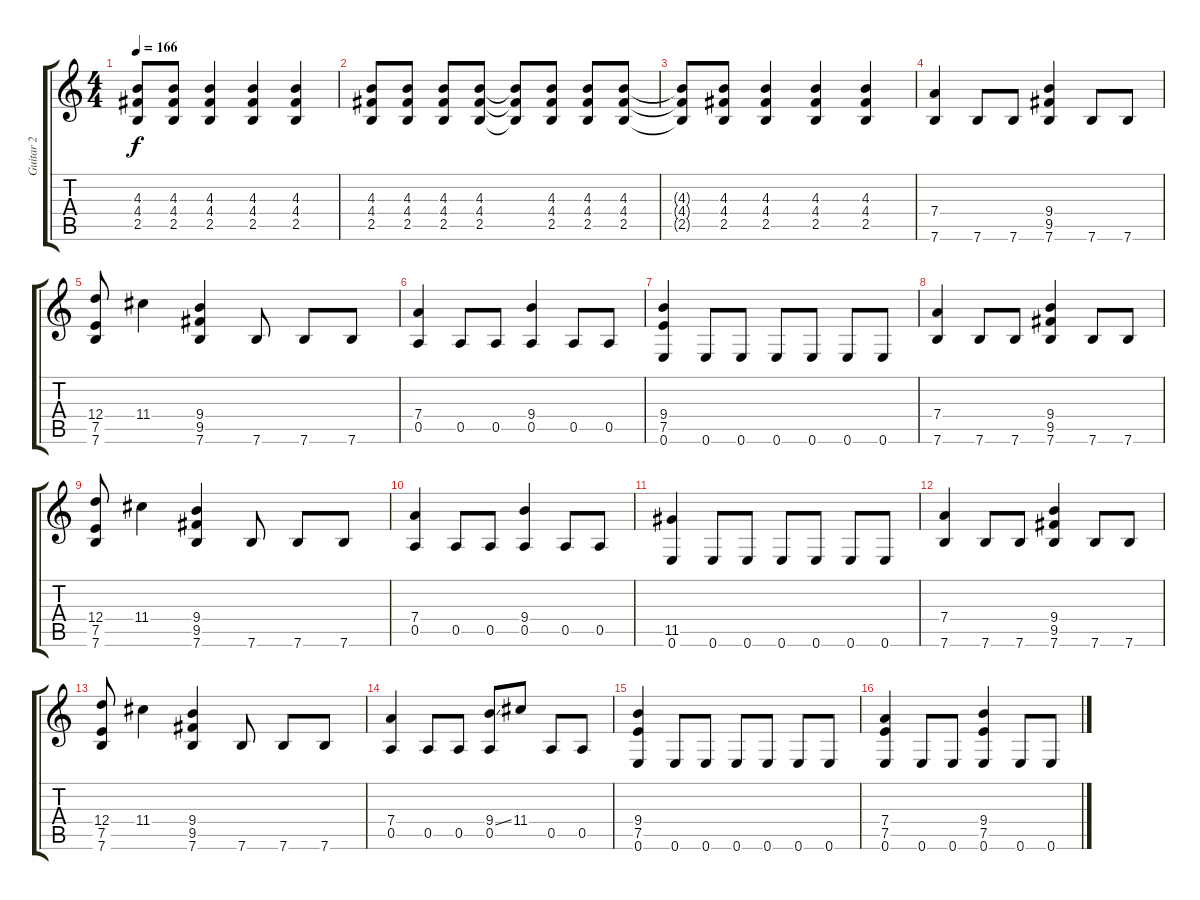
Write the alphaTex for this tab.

\track ("Guitar 2" "Guitar 2") {instrument distortionguitar}
\staff {score tabs}
\tuning (E4 B3 G3 D3 A2 E2) {hide}
\ts (4 4)
\tempo 166
\clef g2
\ks c
(4.3{t} 4.4{t} 2.5{t}).8{dy f} (4.3 4.4 2.5).8 (4.3 4.4 2.5).4 (4.3 4.4 2.5).4 (4.3 4.4 2.5).4 |
(4.3 4.4 2.5).8 (4.3 4.4 2.5).8 (4.3 4.4 2.5).8 (4.3 4.4 2.5).8 (4.3{t} 4.4{t} 2.5{t}).8 (4.3 4.4 2.5).8 (4.3 4.4 2.5).8 (4.3 4.4 2.5).8 |
(4.3{t} 4.4{t} 2.5{t}).8 (4.3 4.4 2.5).8 (4.3 4.4 2.5).4 (4.3 4.4 2.5).4 (4.3 4.4 2.5).4 |
(7.4 7.6).4 7.6.8 7.6.8 (9.4 9.5 7.6).4 7.6.8 7.6.8 |
(12.4 7.5 7.6).8 11.4.4 (9.4 9.5 7.6).4 7.6.8 7.6.8 7.6.8 |
(7.4 0.5).4 0.5.8 0.5.8 (9.4 0.5).4 0.5.8 0.5.8 |
(9.4 7.5 0.6).4 0.6.8 0.6.8 0.6.8 0.6.8 0.6.8 0.6.8 |
(7.4 7.6).4 7.6.8 7.6.8 (9.4 9.5 7.6).4 7.6.8 7.6.8 |
(12.4 7.5 7.6).8 11.4.4 (9.4 9.5 7.6).4 7.6.8 7.6.8 7.6.8 |
(7.4 0.5).4 0.5.8 0.5.8 (9.4 0.5).4 0.5.8 0.5.8 |
(11.5 0.6).4 0.6.8 0.6.8 0.6.8 0.6.8 0.6.8 0.6.8 |
(7.4 7.6).4 7.6.8 7.6.8 (9.4 9.5 7.6).4 7.6.8 7.6.8 |
(12.4 7.5 7.6).8 11.4.4 (9.4 9.5 7.6).4 7.6.8 7.6.8 7.6.8 |
(7.4 0.5).4 0.5.8 0.5.8 (9.4{ss} 0.5).8 11.4.8 0.5.8 0.5.8 |
(9.4 7.5 0.6).4 0.6.8 0.6.8 0.6.8 0.6.8 0.6.8 0.6.8 |
(7.4 7.5 0.6).4 0.6.8 0.6.8 (9.4 7.5 0.6).4 0.6.8 0.6.8
